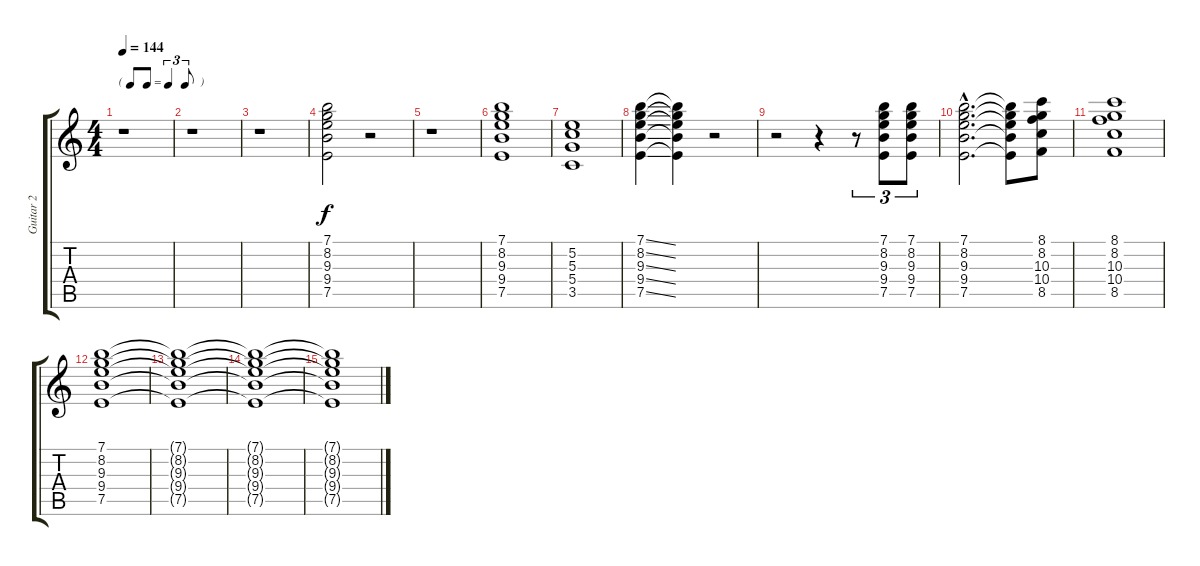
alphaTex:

\track ("Guitar 2" "Guitar 2") {instrument distortionguitar}
\staff {score tabs}
\tuning (E4 B3 G3 D3 A2 E2) {hide}
\ts (4 4)
\tf triplet8th
\tempo 144
\clef g2
\ks c
r.1{dy f} |
r.1 |
r.1 |
(7.1 8.2 9.3 9.4 7.5).2 r.2 |
r.1 |
(7.1 8.2 9.3 9.4 7.5).1 |
(5.2 5.3 5.4 3.5).1 |
(7.1{ss} 8.2{ss} 9.3{ss} 9.4{ss} 7.5{ss}).4 (7.1{t} 8.2{t} 9.3{t} 9.4{t} 7.5{t}).4 r.2 |
r.2 r.4 r.8{tu (3 2)} (7.1 8.2 9.3 9.4 7.5).8{tu (3 2)} (7.1 8.2 9.3 9.4 7.5).8{tu (3 2)} |
(7.1{hac} 8.2{hac} 9.3{hac} 9.4{hac} 7.5{hac}).2{d} (7.1{t} 8.2{t} 9.3{t} 9.4{t} 7.5{t}).8 (8.1 8.2 10.3 10.4 8.5).8 |
(8.1 8.2 10.3 10.4 8.5).1 |
(7.1 8.2 9.3 9.4 7.5).1 |
(7.1{t} 8.2{t} 9.3{t} 9.4{t} 7.5{t}).1 |
(7.1{t} 8.2{t} 9.3{t} 9.4{t} 7.5{t}).1 |
(7.1{t} 8.2{t} 9.3{t} 9.4{t} 7.5{t}).1
